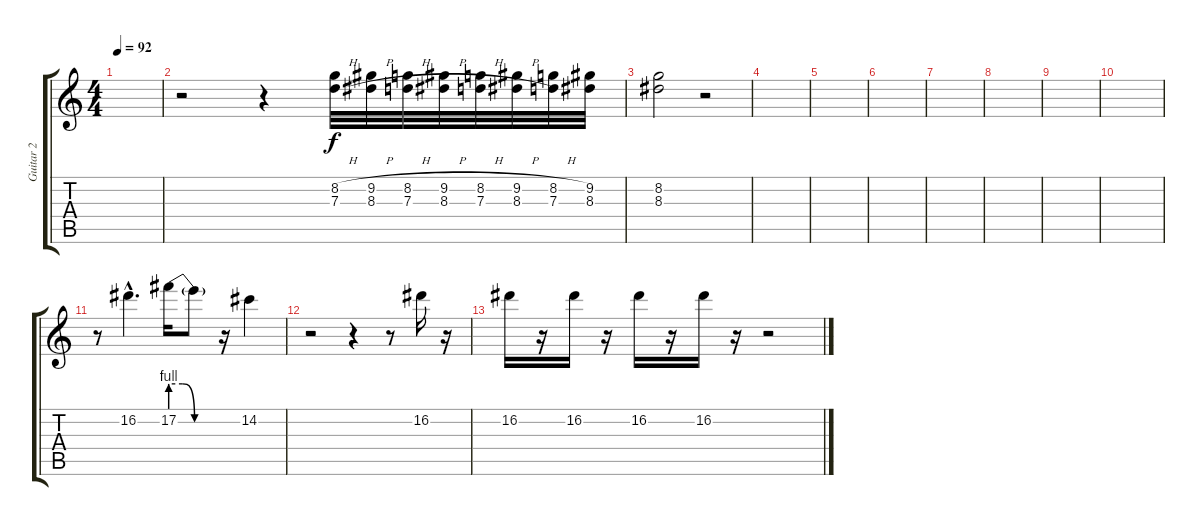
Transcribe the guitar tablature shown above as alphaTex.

\track ("Guitar 2" "Guitar 2") {instrument distortionguitar}
\staff {score tabs}
\tuning (E4 B3 G3 D3 A2 E2) {hide}
\ts (4 4)
\tempo 92
\clef g2
\ks c
|
r.2 r.4 (8.2{h} 7.3{h}).32 (9.2{h} 8.3{h}).32 (8.2{h} 7.3{h}).32 (9.2{h} 8.3{h}).32 (8.2{h} 7.3{h}).32 (9.2{h} 8.3{h}).32 (8.2{h} 7.3{h}).32 (9.2 8.3).32 |
(8.2 8.3).2 r.2 |
|
|
|
|
|
|
|
r.8 16.2{hac}.4{d} 17.2{be (custom 0 4 15 4 30 0 60 0)}.16 17.2{t}.8 r.16 14.2.4 |
r.2 r.4 r.8 16.2.16 r.16 |
16.2.16 r.16 16.2.16 r.16 16.2.16 r.16 16.2.16 r.16 r.2
